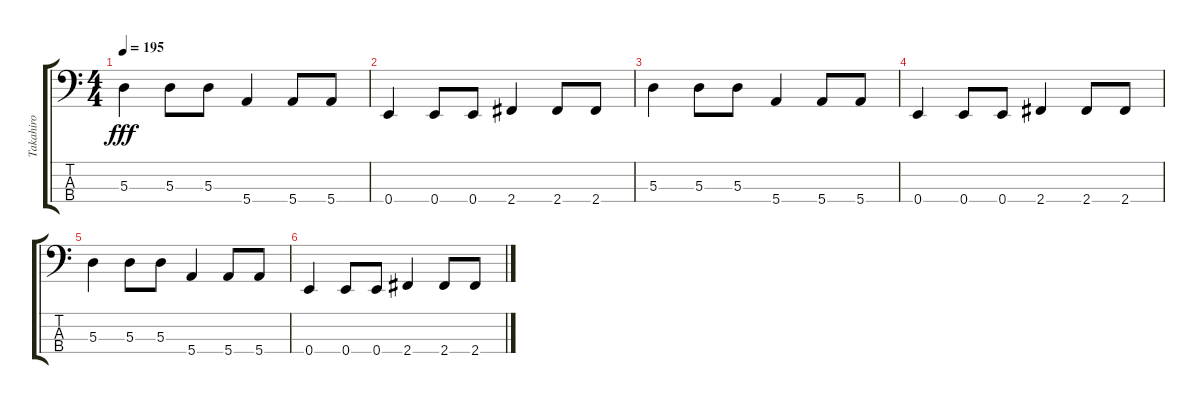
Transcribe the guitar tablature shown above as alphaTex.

\track ("Takahiro" "Takahiro") {instrument electricbassfinger}
\staff {score tabs}
\tuning (G2 D2 A1 E1) {hide}
\ts (4 4)
\tempo 195
\clef f4
\ks c
5.3.4{dy fff} 5.3.8 5.3.8 5.4.4 5.4.8 5.4.8 |
0.4.4 0.4.8 0.4.8 2.4.4 2.4.8 2.4.8 |
5.3.4 5.3.8 5.3.8 5.4.4 5.4.8 5.4.8 |
0.4.4 0.4.8 0.4.8 2.4.4 2.4.8 2.4.8 |
5.3.4 5.3.8 5.3.8 5.4.4 5.4.8 5.4.8 |
0.4.4 0.4.8 0.4.8 2.4.4 2.4.8 2.4.8
